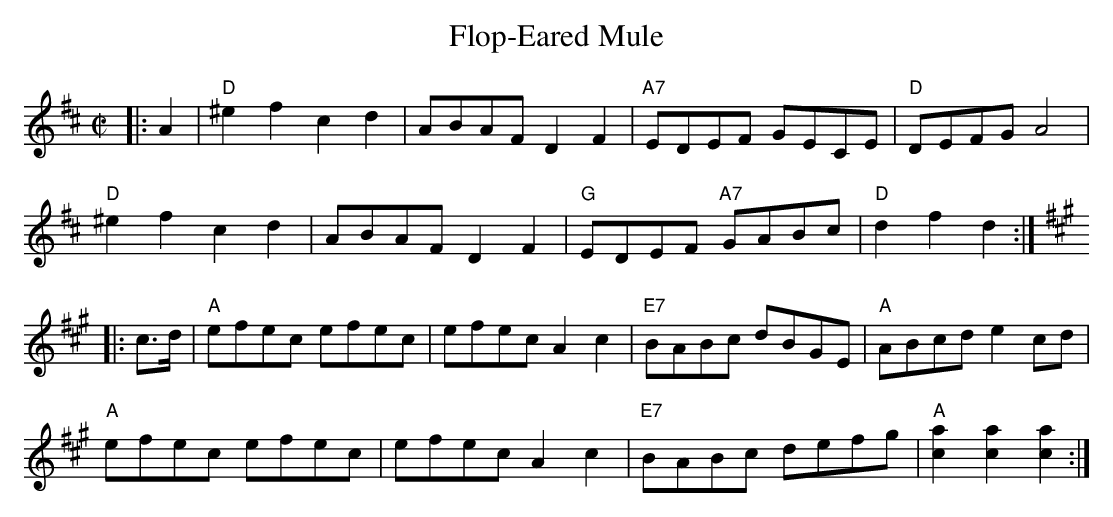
X:1
T:Flop-Eared Mule
M:C|
L:1/8
K:D
|:A2|"D"^e2f2c2d2|ABAF D2F2 | "A7"EDEF GECE |"D"DEFG A4|
"D"^e2f2c2d2|ABAF D2F2 | "G"EDEF "A7"GABc |"D"d2f2d2:|
K:A
|:c>d|"A"efec efec |efec A2c2 |"E7"BABc dBGE |"A"ABcd e2 cd|
"A"efec efec |efec A2c2 |"E7"BABc defg |"A"[a2c2][a2c2][a2c2]:|
